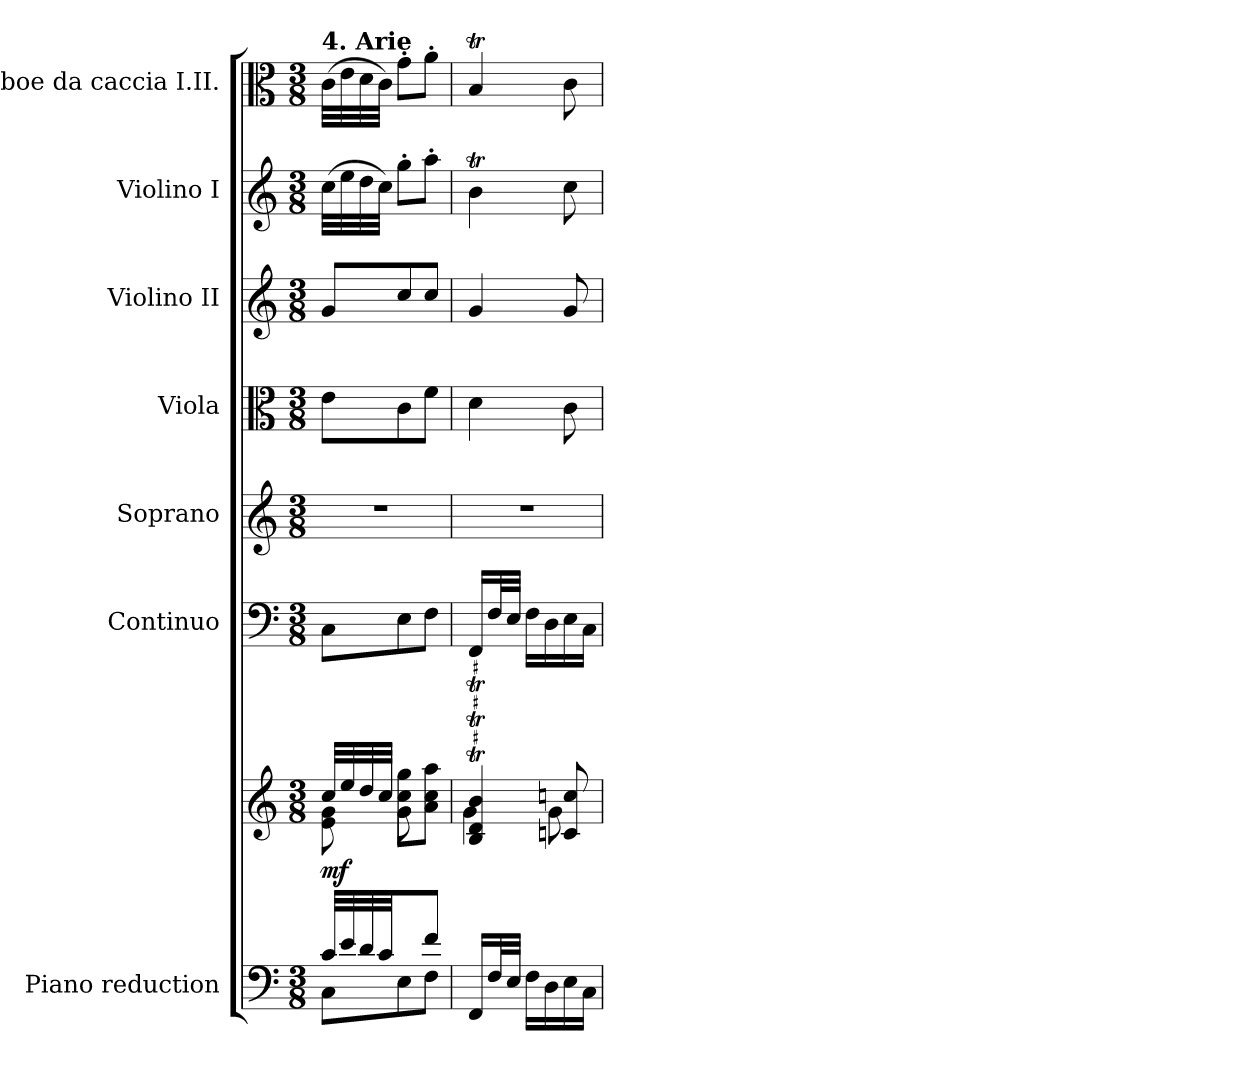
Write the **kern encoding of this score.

**kern	**kern	**dynam	**kern	**kern	**kern	**kern	**kern	**kern
*part7	*part7	*part7	*part6	*part5	*part4	*part3	*part2	*part1
*staff8	*staff7	*staff7/8	*staff6	*staff5	*staff4	*staff3	*staff2	*staff1
*I"Piano reduction	*	*	*I"Continuo	*I"Soprano	*I"Viola	*I"Violino II	*I"Violino I	*I"Oboe da caccia I.II.
*I'Pno	*	*	*	*	*I'Vla	*I'Vln	*I'Vln	*I'Ob
*clefF4	*clefG2	*	*clefF4	*clefG2	*clefC3	*clefG2	*clefG2	*clefC3
*k[]	*k[]	*	*k[]	*k[]	*k[]	*k[]	*k[]	*k[]
*M3/8	*M3/8	*	*M3/8	*M3/8	*M3/8	*M3/8	*M3/8	*M3/8
=1	=1	=1	=1	=1	=1	=1	=1	=1
*^	*^	*	*	*	*	*	*	*
*	*	*	*^	*	*	*	*	*	*	*
!	!	!	!	!	!	!	!	!	!	!	!LO:TX:a:B:t=4. Arie
!	!	!	!	!	!LO:DY:b	!	!	!	!	!	!
32c/LLL	8C\L	32cc/LLL	8e\ 8g\	8ryy	mf	8C\L	4.r	8e\L	8g/L	(>32cc\LLL	(>32c\LLL
32e/	.	32ee/	.	.	.	.	.	.	.	32ee\	32e\
32d/	.	32dd/	.	.	.	.	.	.	.	32dd\	32d\
32c/JJJ	.	32cc/JJJ	.	.	.	.	.	.	.	32cc\JJJ)	32c\JJJ)
8ryy	8E\	8g\ 8cc\ 8gg\L	8ryy	8g\L	.	8E\	.	8c\	8cc/	8gg'\L	8g'\L
8f/J	8F\J	8a\ 8cc\ 8aa\J	8ryy	8ryy	.	8F\J	.	8f\J	8cc/J	8aa'\J	8a'\J
*v	*v	*	*	*	*	*	*	*	*	*	*
*	*	*v	*v	*	*	*	*	*	*	*
=2	=2	=2	=2	=2	=2	=2	=2	=2	=2
16FF/LL	4B/T 4d/T 4b/T	4g\	.	16FF/LL	4.r	4d\	4g/	4bt\	4Bt/
32F/L	.	.	.	32F/L	.	.	.	.	.
32E/JJJ	.	.	.	32E/JJJ	.	.	.	.	.
16F\LL	.	.	.	16F\LL	.	.	.	.	.
16D\	.	.	.	16D\	.	.	.	.	.
16E\	8c/ 8cc/	8g\	.	16E\	.	8c\	8g/	8cc\	8c\
16C\JJ	.	.	.	16C\JJ	.	.	.	.	.
*	*v	*v	*	*	*	*	*	*	*
=	=	=	=	=	=	=	=	=
*-	*-	*-	*-	*-	*-	*-	*-	*-
